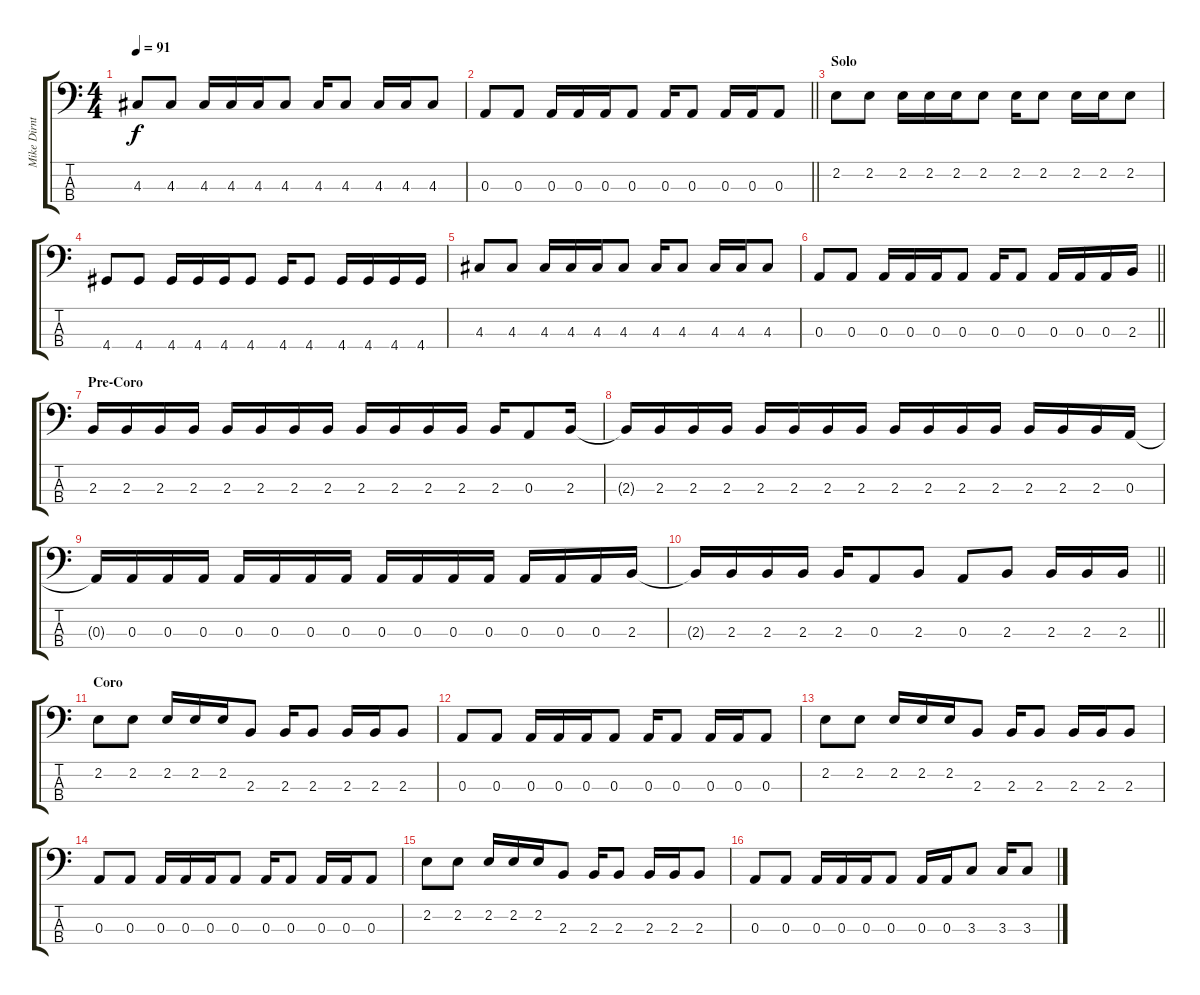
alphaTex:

\track ("Mike Dirnt" "Mike Dirnt") {instrument electricbassfinger}
\staff {score tabs}
\tuning (G2 D2 A1 E1) {hide}
\ts (4 4)
\tempo 91
\clef f4
\ks c
4.3.8{dy f} 4.3.8 4.3.16 4.3.16 4.3.16 4.3.8 4.3.16 4.3.8 4.3.16 4.3.16 4.3.8 |
\barLineRight lightlight
0.3.8 0.3.8 0.3.16 0.3.16 0.3.16 0.3.8 0.3.16 0.3.8 0.3.16 0.3.16 0.3.8 |
\section ("" "Solo")
2.2.8 2.2.8 2.2.16 2.2.16 2.2.16 2.2.8 2.2.16 2.2.8 2.2.16 2.2.16 2.2.8 |
4.4.8 4.4.8 4.4.16 4.4.16 4.4.16 4.4.8 4.4.16 4.4.8 4.4.16 4.4.16 4.4.16 4.4.16 |
4.3.8 4.3.8 4.3.16 4.3.16 4.3.16 4.3.8 4.3.16 4.3.8 4.3.16 4.3.16 4.3.8 |
\barLineRight lightlight
0.3.8 0.3.8 0.3.16 0.3.16 0.3.16 0.3.8 0.3.16 0.3.8 0.3.16 0.3.16 0.3.16 2.3.16 |
\section ("" "Pre-Coro")
2.3.16 2.3.16 2.3.16 2.3.16 2.3.16 2.3.16 2.3.16 2.3.16 2.3.16 2.3.16 2.3.16 2.3.16 2.3.16 0.3.8 2.3.16 |
2.3{t}.16 2.3.16 2.3.16 2.3.16 2.3.16 2.3.16 2.3.16 2.3.16 2.3.16 2.3.16 2.3.16 2.3.16 2.3.16 2.3.16 2.3.16 0.3.16 |
0.3{t}.16 0.3.16 0.3.16 0.3.16 0.3.16 0.3.16 0.3.16 0.3.16 0.3.16 0.3.16 0.3.16 0.3.16 0.3.16 0.3.16 0.3.16 2.3.16 |
\barLineRight lightlight
2.3{t}.16 2.3.16 2.3.16 2.3.16 2.3.16 0.3.8 2.3.8 0.3.8 2.3.8 2.3.16 2.3.16 2.3.16 |
\section ("" "Coro")
2.2.8 2.2.8 2.2.16 2.2.16 2.2.16 2.3.8 2.3.16 2.3.8 2.3.16 2.3.16 2.3.8 |
0.3.8 0.3.8 0.3.16 0.3.16 0.3.16 0.3.8 0.3.16 0.3.8 0.3.16 0.3.16 0.3.8 |
2.2.8 2.2.8 2.2.16 2.2.16 2.2.16 2.3.8 2.3.16 2.3.8 2.3.16 2.3.16 2.3.8 |
0.3.8 0.3.8 0.3.16 0.3.16 0.3.16 0.3.8 0.3.16 0.3.8 0.3.16 0.3.16 0.3.8 |
2.2.8 2.2.8 2.2.16 2.2.16 2.2.16 2.3.8 2.3.16 2.3.8 2.3.16 2.3.16 2.3.8 |
0.3.8 0.3.8 0.3.16 0.3.16 0.3.16 0.3.8 0.3.16 0.3.16 3.3.8 3.3.16 3.3.8
